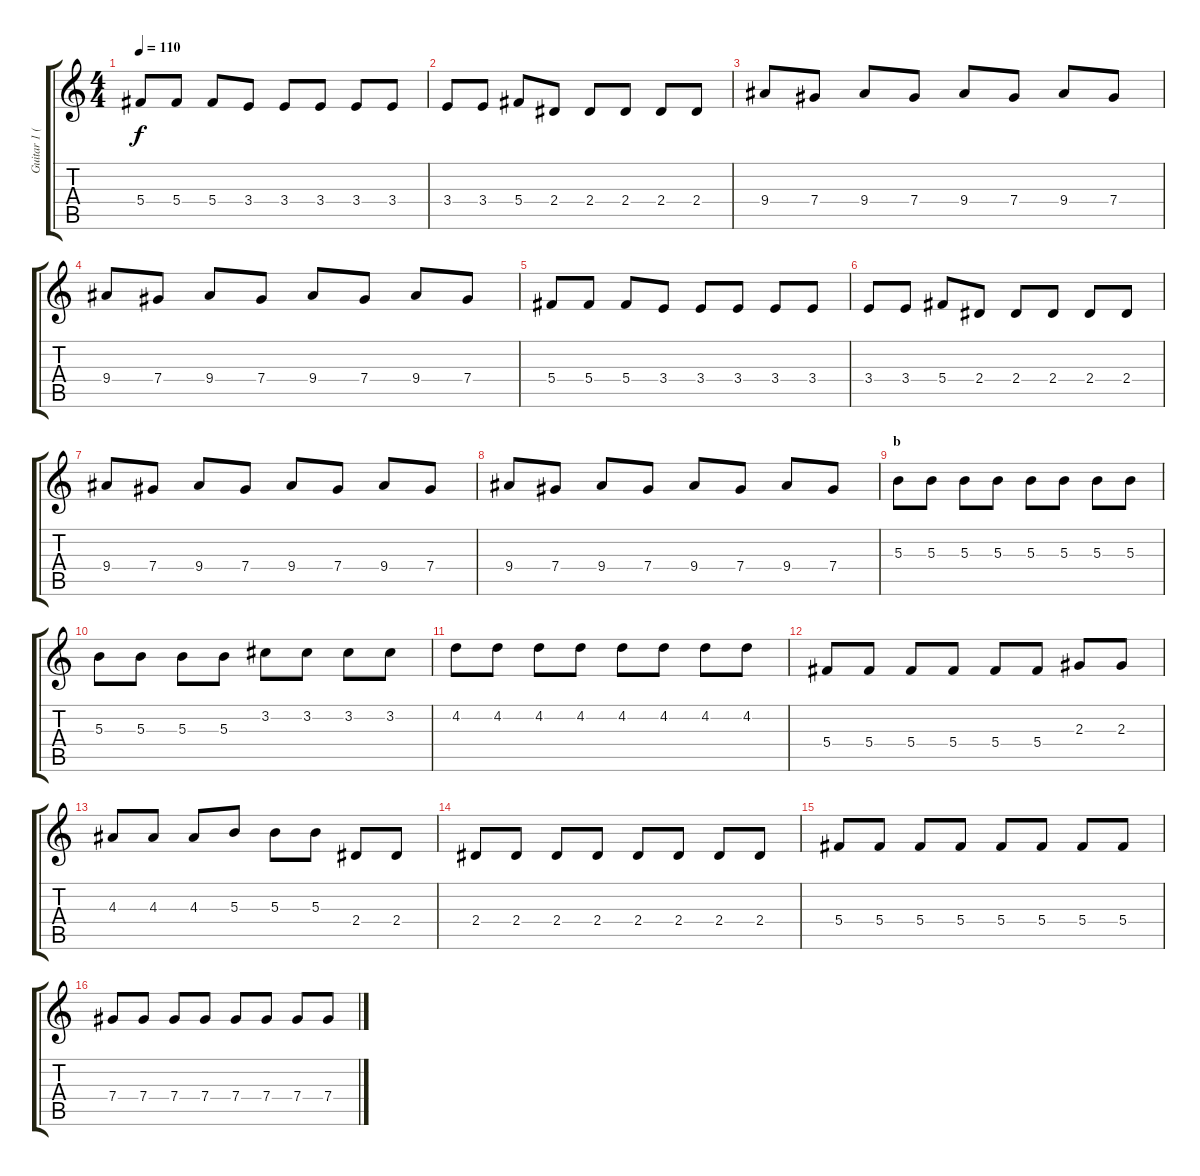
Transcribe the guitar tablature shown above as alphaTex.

\track ("Guitar 1 (Eb)" "Guitar 1 (") {instrument overdrivenguitar}
\staff {score tabs}
\tuning (Eb4 Bb3 Gb3 Db3 Ab2 Eb2) {hide}
\ts (4 4)
\tempo 110
\clef g2
\ks c
5.4.8{dy f} 5.4.8 5.4.8 3.4.8 3.4.8 3.4.8 3.4.8 3.4.8 |
3.4.8 3.4.8 5.4.8 2.4.8 2.4.8 2.4.8 2.4.8 2.4.8 |
9.4.8 7.4.8 9.4.8 7.4.8 9.4.8 7.4.8 9.4.8 7.4.8 |
9.4.8 7.4.8 9.4.8 7.4.8 9.4.8 7.4.8 9.4.8 7.4.8 |
5.4.8 5.4.8 5.4.8 3.4.8 3.4.8 3.4.8 3.4.8 3.4.8 |
3.4.8 3.4.8 5.4.8 2.4.8 2.4.8 2.4.8 2.4.8 2.4.8 |
9.4.8 7.4.8 9.4.8 7.4.8 9.4.8 7.4.8 9.4.8 7.4.8 |
9.4.8 7.4.8 9.4.8 7.4.8 9.4.8 7.4.8 9.4.8 7.4.8 |
\section ("" "b")
5.3.8 5.3.8 5.3.8 5.3.8 5.3.8 5.3.8 5.3.8 5.3.8 |
5.3.8 5.3.8 5.3.8 5.3.8 3.2.8 3.2.8 3.2.8 3.2.8 |
4.2.8 4.2.8 4.2.8 4.2.8 4.2.8 4.2.8 4.2.8 4.2.8 |
5.4.8 5.4.8 5.4.8 5.4.8 5.4.8 5.4.8 2.3.8 2.3.8 |
4.3.8 4.3.8 4.3.8 5.3.8 5.3.8 5.3.8 2.4.8 2.4.8 |
2.4.8 2.4.8 2.4.8 2.4.8 2.4.8 2.4.8 2.4.8 2.4.8 |
5.4.8 5.4.8 5.4.8 5.4.8 5.4.8 5.4.8 5.4.8 5.4.8 |
7.4.8 7.4.8 7.4.8 7.4.8 7.4.8 7.4.8 7.4.8 7.4.8
